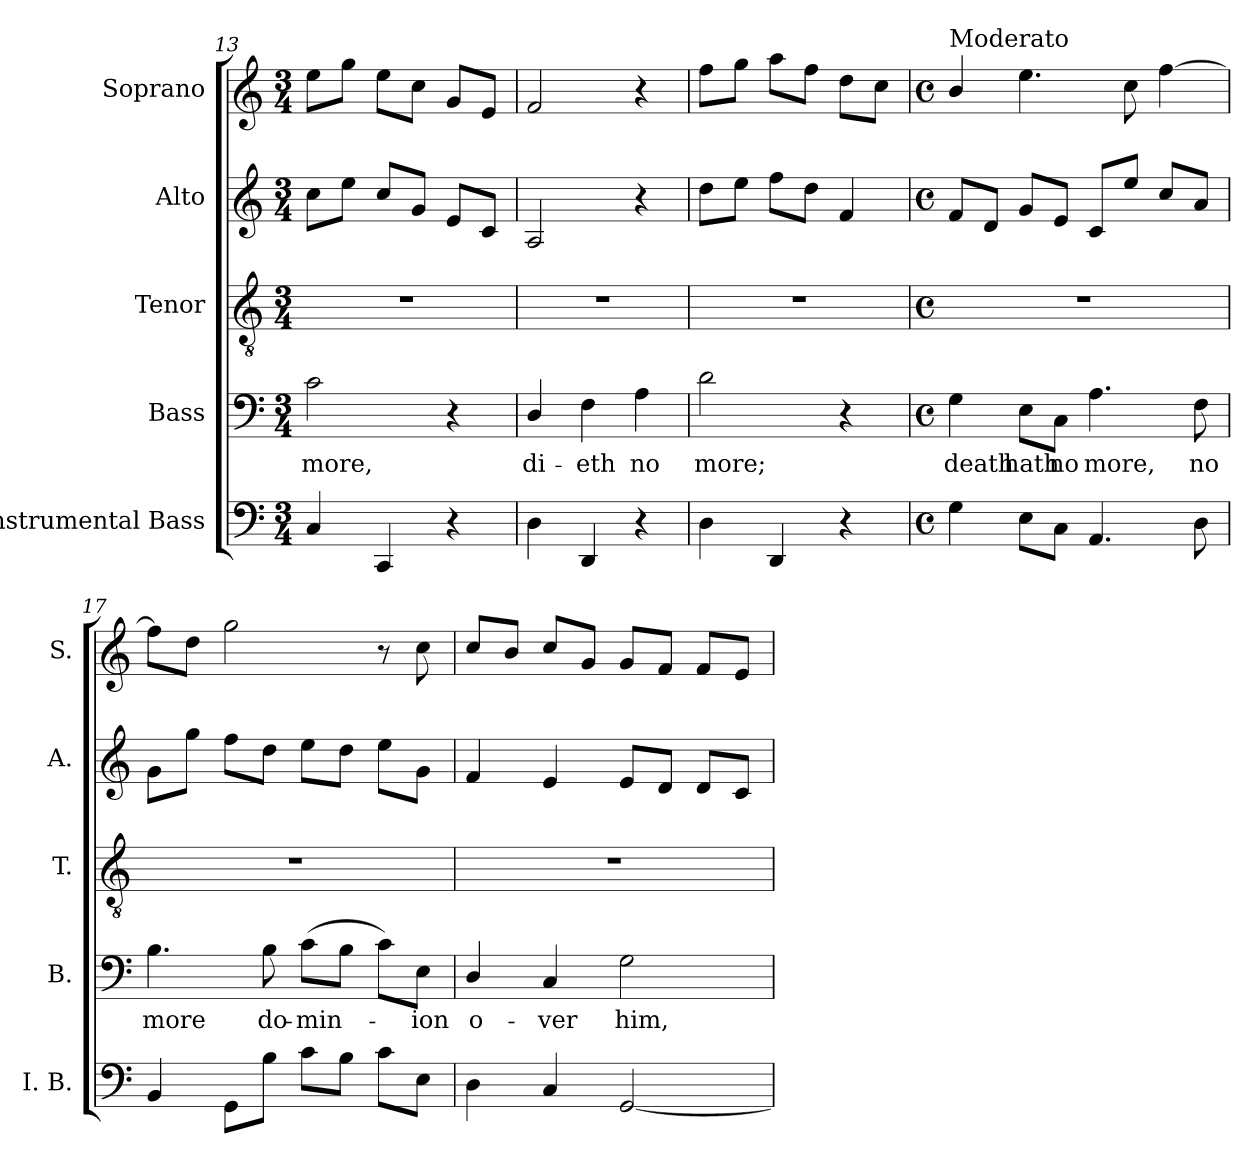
**kern	**kern	**text	**kern	**kern	**kern
*part5	*part4	*part4	*part3	*part2	*part1
*staff5	*staff4	*staff4	*staff3	*staff2	*staff1
*I"Instrumental Bass	*I"Bass	*	*I"Tenor	*I"Alto	*I"Soprano
*I'I. B.	*I'B.	*	*I'T.	*I'A.	*I'S.
*clefF4	*clefF4	*	*clefGv2	*clefG2	*clefG2
*	*	*	*ITrd7c12	*	*
*k[]	*k[]	*	*k[]	*k[]	*k[]
*C:	*C:	*	*C:	*C:	*C:
*M3/4	*M3/4	*	*M3/4	*M3/4	*M3/4
=13	=13	=13	=13	=13	=13
!	!	!LO:LY:b:color=#000000	!LO:N:vis=1	!	!
4Ci/	2ci\	more,	2.r	8cci\L	8eei\L
.	.	.	.	8eei\J	8ggi\J
4CCi/	.	.	.	8cci/L	8eei\L
.	.	.	.	8gi/J	8cci\J
4r	4r	.	.	8ei/L	8gi/L
.	.	.	.	8ci/J	8ei/J
=14	=14	=14	=14	=14	=14
!	!	!LO:LY:b:color=#000000	!LO:N:vis=1	!	!
4Di\	4Di/	di-	2.r	2Ai/	2fi/
!	!	!LO:LY:b:color=#000000	!	!	!
4DDi/	4Fi\	-eth	.	.	.
!	!	!LO:LY:b:color=#000000	!	!	!
4r	4Ai\	no	.	4r	4r
=15	=15	=15	=15	=15	=15
!	!	!LO:LY:b:color=#000000	!LO:N:vis=1	!	!
4Di\	2di\	more;	2.r	8ddi\L	8ffi\L
.	.	.	.	8eei\J	8ggi\J
4DDi/	.	.	.	8ffi\L	8aai\L
.	.	.	.	8ddi\J	8ffi\J
4r	4r	.	.	4fi/	8ddi\L
.	.	.	.	.	8cci\J
!!LO:LB:g=z
=16	=16	=16	=16	=16	=16
*M4/4	*M4/4	*	*M4/4	*M4/4	*M4/4
*met(c)	*met(c)	*	*met(c)	*met(c)	*met(c)
!	!	!	!	!	!LO:TX:a:t=Moderato
!	!	!LO:LY:b:color=#000000	!	!	!
4Gi\	4Gi\	death	1r	8fi/L	4bi/
.	.	.	.	8di/J	.
!	!	!LO:LY:b:color=#000000	!	!	!
8Ei\L	8Ei\L	hath	.	8gi/L	4.eei\
!	!	!LO:LY:b:color=#000000	!	!	!
8Ci\J	8Ci\J	no	.	8ei/J	.
!	!	!LO:LY:b:color=#000000	!	!	!
4.AAi/	4.Ai\	more,	.	8ci/L	.
.	.	.	.	8eei/J	8cci\
.	.	.	.	8cci/L	[4ffi\
!	!	!LO:LY:b:color=#000000	!	!	!
8Di\	8Fi\	no	.	8ai/J	.
=17	=17	=17	=17	=17	=17
!	!	!LO:LY:b:color=#000000	!	!	!
4BBi/	4.Bi\	more	1r	8gi\L	8ffi\L]
.	.	.	.	8ggi\J	8ddi\J
8GGi\L	.	.	.	8ffi\L	2ggi\
!	!	!LO:LY:b:color=#000000	!	!	!
8Bi\J	8Bi\	do-	.	8ddi\J	.
!	!	!LO:LY:b:color=#000000	!	!	!
8ci\L	(8ci\L	-min-	.	8eei\L	.
8Bi\J	8Bi\J	.	.	8ddi\J	.
8ci\L	8ci\L)	.	.	8eei\L	8r
!	!	!LO:LY:b:color=#000000	!	!	!
8Ei\J	8Ei\J	-ion	.	8gi\J	8cci\
=18	=18	=18	=18	=18	=18
!	!	!LO:LY:b:color=#000000	!	!	!
4Di\	4Di/	o-	1r	4fi/	8cci/L
.	.	.	.	.	8bi/J
!	!	!LO:LY:b:color=#000000	!	!	!
4Ci/	4Ci/	-ver	.	4ei/	8cci/L
.	.	.	.	.	8gi/J
!	!	!LO:LY:b:color=#000000	!	!	!
[2GGi/	2Gi\	him,	.	8ei/L	8gi/L
.	.	.	.	8di/J	8fi/J
.	.	.	.	8di/L	8fi/L
.	.	.	.	8ci/J	8ei/J
=	=	=	=	=	=
*-	*-	*-	*-	*-	*-
